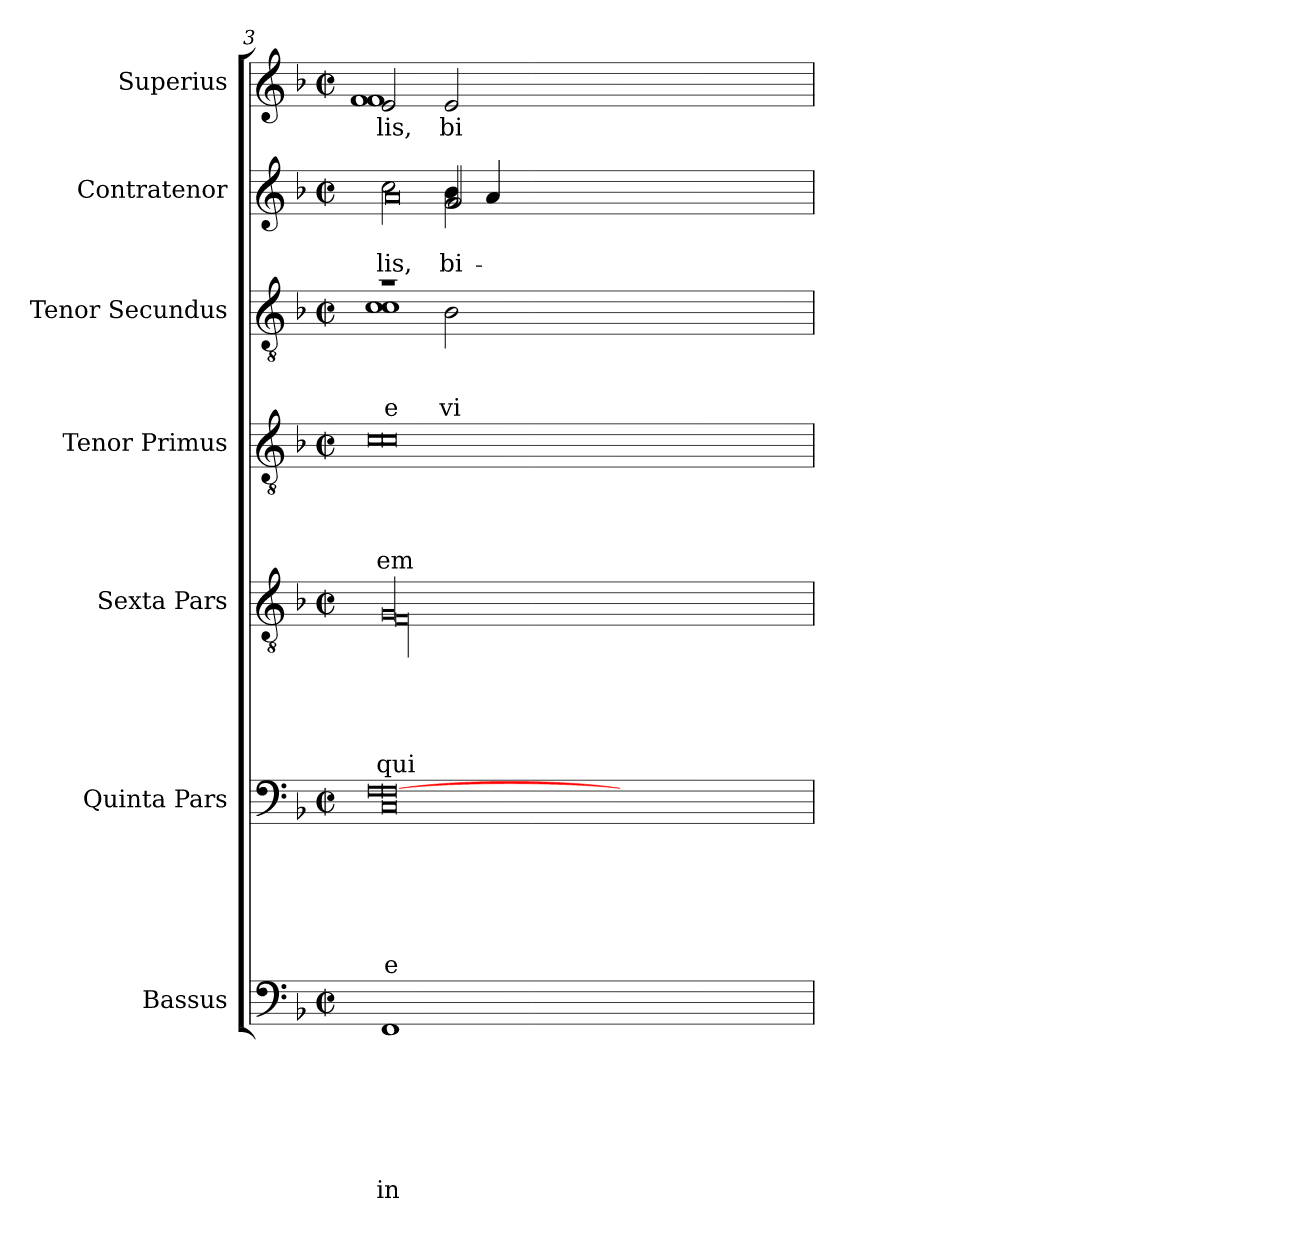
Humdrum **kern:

**kern	**text	**text	**text	**text	**text	**text	**text	**kern	**text	**text	**text	**text	**text	**text	**kern	**text	**text	**text	**text	**text	**kern	**text	**text	**text	**text	**kern	**text	**text	**text	**kern	**text	**text	**kern	**text
*part7	*part7	*part7	*part7	*part7	*part7	*part7	*part7	*part6	*part6	*part6	*part6	*part6	*part6	*part6	*part5	*part5	*part5	*part5	*part5	*part5	*part4	*part4	*part4	*part4	*part4	*part3	*part3	*part3	*part3	*part2	*part2	*part2	*part1	*part1
*staff7	*staff7	*staff7	*staff7	*staff7	*staff7	*staff7	*staff7	*staff6	*staff6	*staff6	*staff6	*staff6	*staff6	*staff6	*staff5	*staff5	*staff5	*staff5	*staff5	*staff5	*staff4	*staff4	*staff4	*staff4	*staff4	*staff3	*staff3	*staff3	*staff3	*staff2	*staff2	*staff2	*staff1	*staff1
*I"Bassus	*	*	*	*	*	*	*	*I"Quinta Pars	*	*	*	*	*	*	*I"Sexta Pars	*	*	*	*	*	*I"Tenor Primus	*	*	*	*	*I"Tenor Secundus	*	*	*	*I"Contratenor	*	*	*I"Superius	*
*clefF4	*	*	*	*	*	*	*	*clefF4	*	*	*	*	*	*	*clefGv2	*	*	*	*	*	*clefGv2	*	*	*	*	*clefGv2	*	*	*	*clefG2	*	*	*clefG2	*
*k[b-]	*	*	*	*	*	*	*	*k[b-]	*	*	*	*	*	*	*k[b-]	*	*	*	*	*	*k[b-]	*	*	*	*	*k[b-]	*	*	*	*k[b-]	*	*	*k[b-]	*
*F:	*	*	*	*	*	*	*	*F:	*	*	*	*	*	*	*F:	*	*	*	*	*	*F:	*	*	*	*	*F:	*	*	*	*F:	*	*	*F:	*
*M2/2	*	*	*	*	*	*	*	*M2/2	*	*	*	*	*	*	*M2/2	*	*	*	*	*	*M2/2	*	*	*	*	*M2/2	*	*	*	*M2/2	*	*	*M2/2	*
*met(c|)	*	*	*	*	*	*	*	*met(c|)	*	*	*	*	*	*	*met(c|)	*	*	*	*	*	*met(c|)	*	*	*	*	*met(c|)	*	*	*	*met(c|)	*	*	*met(c|)	*
=3	=3	=3	=3	=3	=3	=3	=3	=3	=3	=3	=3	=3	=3	=3	=3	=3	=3	=3	=3	=3	=3	=3	=3	=3	=3	=3	=3	=3	=3	=3	=3	=3	=3	=3
!	!	!	!	!	!	!	!LO:LY:b	!	!	!	!	!	!	!LO:LY:b	!	!	!	!	!	!LO:LY:b	!	!	!	!	!LO:LY:b	!	!	!	!LO:LY:b	!	!	!LO:LY:b	!	!LO:LY:b
*	*	*	*	*	*	*	*	*	*	*	*	*	*	*	*^	*	*	*	*	*	*	*	*	*	*	*^	*	*	*	*^	*	*	*^	*
*	*	*	*	*	*	*	*	*	*	*	*	*	*	*	*	*	*	*	*	*	*	*	*	*	*	*	*	*^	*	*	*	*	*^	*	*	*	*	*
*	*	*	*	*	*	*	*	*	*	*	*	*	*	*	*	*	*	*	*	*	*	*	*	*	*	*	*	*	*	*	*	*	*	*	*^	*	*	*	*	*
1FF	.	.	.	.	.	.	in-	0C 0F [<0F	.	.	.	.	.	-e-	00G	00F	.	.	.	.	-qui-	0c 0c	.	.	.	-em	1ra	1c 1c	2ryy	.	.	-e-	2cc\	2ryy	2ryy	0a	.	-lis,	2e/	1f 1f	-lis,
!	!	!	!	!	!	!	!	!	!	!	!	!	!	!	!	!	!	!	!	!	!	!	!	!	!	!	!	!	!	!	!	!LO:LY:b	!	!	!	!	!	!LO:LY:b	!	!	!LO:LY:b
.	.	.	.	.	.	.	.	.	.	.	.	.	.	.	.	.	.	.	.	.	.	.	.	.	.	.	.	.	2B-\	.	.	-vi-	4b-\	2g/	2g/	.	.	-bi-	2e/	.	-bi-
.	.	.	.	.	.	.	.	.	.	.	.	.	.	.	.	.	.	.	.	.	.	.	.	.	.	.	.	.	.	.	.	.	4a/	.	.	.	.	.	.	.	.
0.ryy	.	.	.	.	.	.	.	.	.	.	.	.	.	.	.	.	.	.	.	.	.	.	.	.	.	.	0.ryy	0.ryy	0.ryy	.	.	.	0ryy	0ryy	0ryy	.	.	.	0.ryy	0.ryy	.
.	.	.	.	.	.	.	.	0ryy	.	.	.	.	.	.	.	.	.	.	.	.	.	0ryy	.	.	.	.	.	.	.	.	.	.	.	.	.	0ryy	.	.	.	.	.
.	.	.	.	.	.	.	.	.	.	.	.	.	.	.	.	.	.	.	.	.	.	.	.	.	.	.	.	.	.	.	.	.	1ryy	1ryy	1ryy	.	.	.	.	.	.
*	*	*	*	*	*	*	*	*	*	*	*	*	*	*	*	*	*	*	*	*	*	*	*	*	*	*	*v	*v	*v	*	*	*	*	*	*	*	*	*	*v	*v	*
*	*	*	*	*	*	*	*	*	*	*	*	*	*	*	*v	*v	*	*	*	*	*	*	*	*	*	*	*	*	*	*	*v	*v	*v	*v	*	*	*	*
=	=	=	=	=	=	=	=	=	=	=	=	=	=	=	=	=	=	=	=	=	=	=	=	=	=	=	=	=	=	=	=	=	=	=
*-	*-	*-	*-	*-	*-	*-	*-	*-	*-	*-	*-	*-	*-	*-	*-	*-	*-	*-	*-	*-	*-	*-	*-	*-	*-	*-	*-	*-	*-	*-	*-	*-	*-	*-
